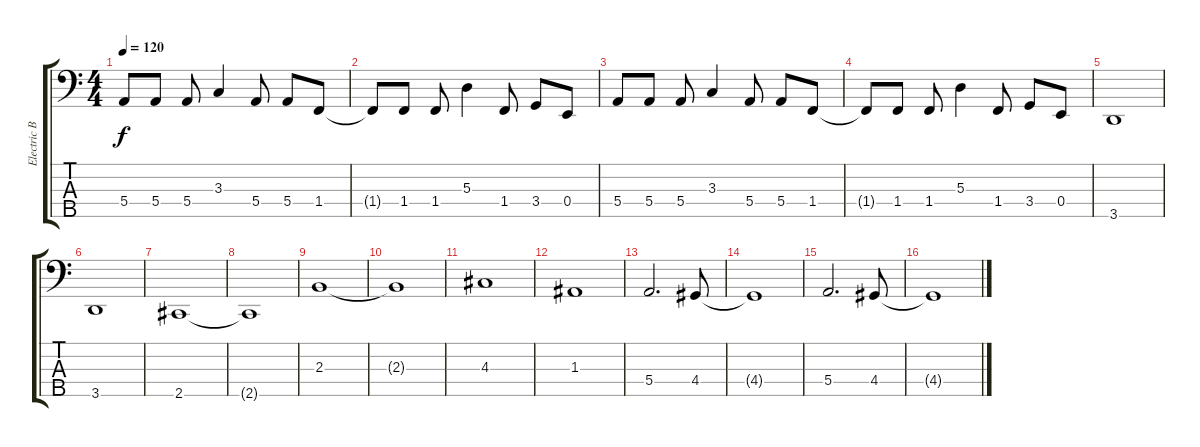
\track ("Electric Bass" "Electric B") {instrument electricbassfinger}
\staff {score tabs}
\tuning (G2 D2 A1 E1 B0) {hide}
\ts (4 4)
\tempo 120
\clef f4
\ks c
5.4.8{dy f} 5.4.8 5.4.8 3.3.4 5.4.8 5.4.8 1.4.8 |
1.4{t}.8 1.4.8 1.4.8 5.3.4 1.4.8 3.4.8 0.4.8 |
5.4.8 5.4.8 5.4.8 3.3.4 5.4.8 5.4.8 1.4.8 |
1.4{t}.8 1.4.8 1.4.8 5.3.4 1.4.8 3.4.8 0.4.8 |
3.5.1 |
3.5.1 |
2.5.1 |
2.5{t}.1 |
2.3.1 |
2.3{t}.1 |
4.3.1 |
1.3.1 |
5.4.2{d} 4.4.8 |
4.4{t}.1 |
5.4.2{d} 4.4.8 |
4.4{t}.1
